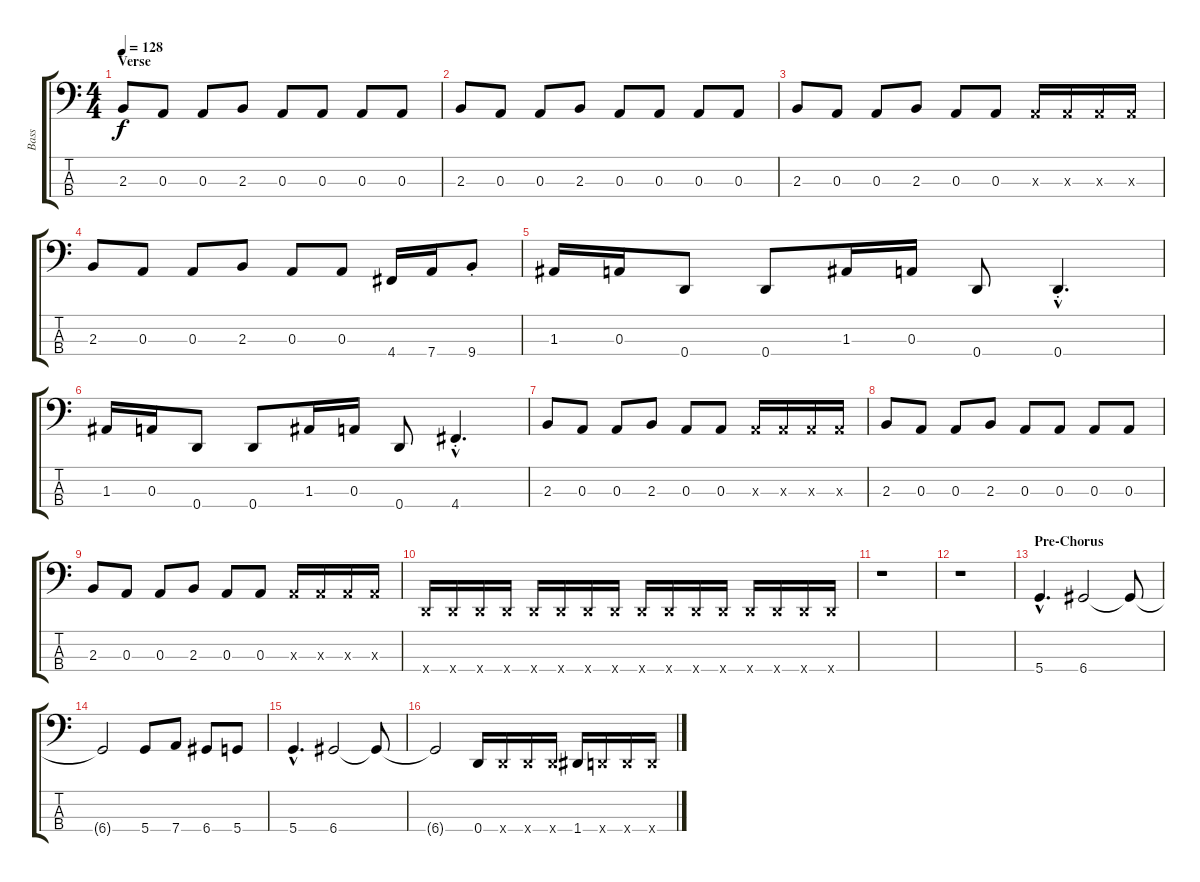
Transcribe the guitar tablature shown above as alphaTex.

\track ("Bass" "Bass") {instrument electricbasspick}
\staff {score tabs}
\tuning (G2 D2 A1 D1) {hide}
\ts (4 4)
\section ("" "Verse")
\tempo 128
\clef f4
\ks c
2.3.8{dy f} 0.3.8 0.3.8 2.3.8 0.3.8 0.3.8 0.3.8 0.3.8 |
2.3.8 0.3.8 0.3.8 2.3.8 0.3.8 0.3.8 0.3.8 0.3.8 |
2.3.8 0.3.8 0.3.8 2.3.8 0.3.8 0.3.8 0.3{x}.16 0.3{x}.16 0.3{x}.16 0.3{x}.16 |
2.3.8 0.3.8 0.3.8 2.3.8 0.3.8 0.3.8 4.4.16 7.4.16 9.4{st}.8 |
1.3.16 0.3.16 0.4.8 0.4.8 1.3.16 0.3.16 0.4.8 0.4{hac st}.4{d} |
1.3.16 0.3.16 0.4.8 0.4.8 1.3.16 0.3.16 0.4.8 4.4{hac st}.4{d} |
2.3.8 0.3.8 0.3.8 2.3.8 0.3.8 0.3.8 0.3{x}.16 0.3{x}.16 0.3{x}.16 0.3{x}.16 |
2.3.8 0.3.8 0.3.8 2.3.8 0.3.8 0.3.8 0.3.8 0.3.8 |
2.3.8 0.3.8 0.3.8 2.3.8 0.3.8 0.3.8 0.3{x}.16 0.3{x}.16 0.3{x}.16 0.3{x}.16 |
0.4{x}.16 0.4{x}.16 0.4{x}.16 0.4{x}.16 0.4{x}.16 0.4{x}.16 0.4{x}.16 0.4{x}.16 0.4{x}.16 0.4{x}.16 0.4{x}.16 0.4{x}.16 0.4{x}.16 0.4{x}.16 0.4{x}.16 0.4{x}.16 |
r.1 |
r.1 |
\section ("" "Pre-Chorus")
5.4{hac}.4{d} 6.4.2 6.4{t}.8 |
6.4{t}.2 5.4.8 7.4.8 6.4.8 5.4.8 |
5.4{hac}.4{d} 6.4.2 6.4{t}.8 |
6.4{t}.2 0.4.16 0.4{x}.16 0.4{x}.16 0.4{x}.16 1.4.16 0.4{x}.16 0.4{x}.16 0.4{x}.16
